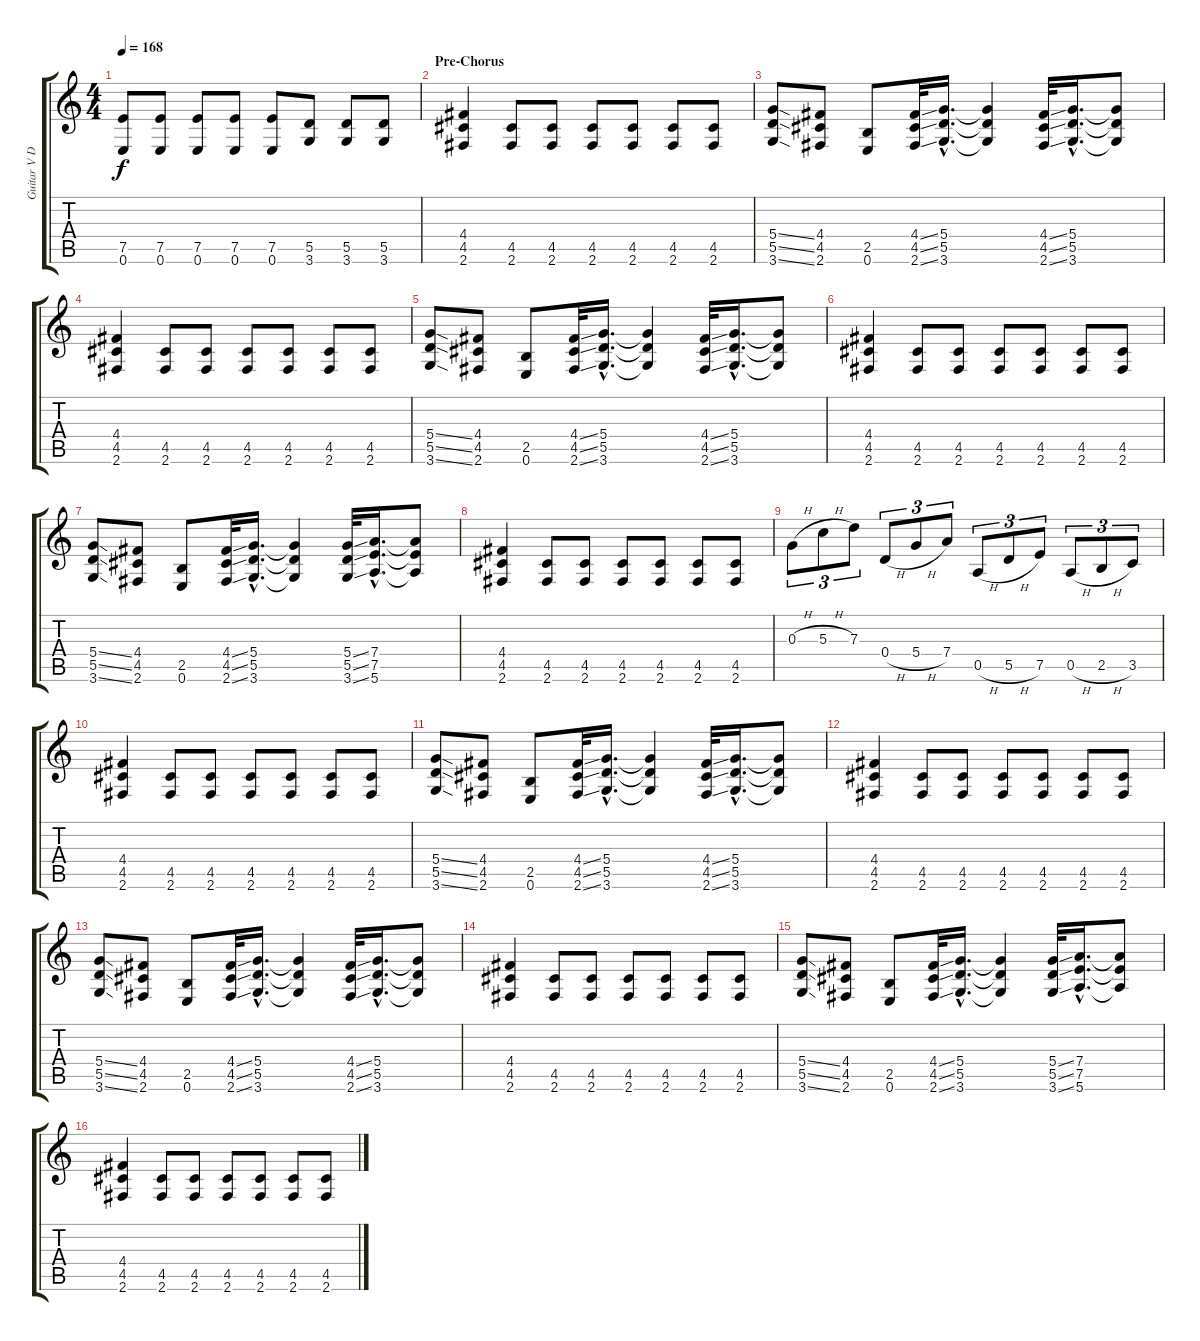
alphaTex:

\track ("Guitar V Distortion" "Guitar V D") {instrument distortionguitar}
\staff {score tabs}
\tuning (E4 B3 G3 D3 A2 E2) {hide}
\ts (4 4)
\tempo 168
\clef g2
\ks c
(7.5 0.6).8{dy f} (7.5 0.6).8 (7.5 0.6).8 (7.5 0.6).8 (7.5 0.6).8 (5.5 3.6).8 (5.5 3.6).8 (5.5 3.6).8 |
\section ("" "Pre-Chorus")
(4.4 4.5 2.6).4 (4.5 2.6).8 (4.5 2.6).8 (4.5 2.6).8 (4.5 2.6).8 (4.5 2.6).8 (4.5 2.6).8 |
(5.4{ss} 5.5{ss} 3.6{ss}).8 (4.4 4.5 2.6).8 (2.5 0.6).8 (4.4{ss} 4.5{ss} 2.6{ss}).32 (5.4{hac} 5.5{hac} 3.6{hac}).16{d} (5.4{t} 5.5{t} 3.6{t}).4 (4.4{ss} 4.5{ss} 2.6{ss}).32 (5.4{hac} 5.5{hac} 3.6{hac}).16{d} (5.4{t} 5.5{t} 3.6{t}).8 |
(4.4 4.5 2.6).4 (4.5 2.6).8 (4.5 2.6).8 (4.5 2.6).8 (4.5 2.6).8 (4.5 2.6).8 (4.5 2.6).8 |
(5.4{ss} 5.5{ss} 3.6{ss}).8 (4.4 4.5 2.6).8 (2.5 0.6).8 (4.4{ss} 4.5{ss} 2.6{ss}).32 (5.4{hac} 5.5{hac} 3.6{hac}).16{d} (5.4{t} 5.5{t} 3.6{t}).4 (4.4{ss} 4.5{ss} 2.6{ss}).32 (5.4{hac} 5.5{hac} 3.6{hac}).16{d} (5.4{t} 5.5{t} 3.6{t}).8 |
(4.4 4.5 2.6).4 (4.5 2.6).8 (4.5 2.6).8 (4.5 2.6).8 (4.5 2.6).8 (4.5 2.6).8 (4.5 2.6).8 |
(5.4{ss} 5.5{ss} 3.6{ss}).8 (4.4 4.5 2.6).8 (2.5 0.6).8 (4.4{ss} 4.5{ss} 2.6{ss}).32 (5.4{hac} 5.5{hac} 3.6{hac}).16{d} (5.4{t} 5.5{t} 3.6{t}).4 (5.4{ss} 5.5{ss} 3.6{ss}).32 (7.4{hac} 7.5{hac} 5.6{hac}).16{d} (7.4{t} 7.5{t} 5.6{t}).8 |
(4.4 4.5 2.6).4 (4.5 2.6).8 (4.5 2.6).8 (4.5 2.6).8 (4.5 2.6).8 (4.5 2.6).8 (4.5 2.6).8 |
0.3{h}.8{tu (3 2)} 5.3{h}.8{tu (3 2)} 7.3.8{tu (3 2)} 0.4{h}.8{tu (3 2)} 5.4{h}.8{tu (3 2)} 7.4.8{tu (3 2)} 0.5{h}.8{tu (3 2)} 5.5{h}.8{tu (3 2)} 7.5.8{tu (3 2)} 0.5{h}.8{tu (3 2)} 2.5{h}.8{tu (3 2)} 3.5.8{tu (3 2)} |
(4.4 4.5 2.6).4 (4.5 2.6).8 (4.5 2.6).8 (4.5 2.6).8 (4.5 2.6).8 (4.5 2.6).8 (4.5 2.6).8 |
(5.4{ss} 5.5{ss} 3.6{ss}).8 (4.4 4.5 2.6).8 (2.5 0.6).8 (4.4{ss} 4.5{ss} 2.6{ss}).32 (5.4{hac} 5.5{hac} 3.6{hac}).16{d} (5.4{t} 5.5{t} 3.6{t}).4 (4.4{ss} 4.5{ss} 2.6{ss}).32 (5.4{hac} 5.5{hac} 3.6{hac}).16{d} (5.4{t} 5.5{t} 3.6{t}).8 |
(4.4 4.5 2.6).4 (4.5 2.6).8 (4.5 2.6).8 (4.5 2.6).8 (4.5 2.6).8 (4.5 2.6).8 (4.5 2.6).8 |
(5.4{ss} 5.5{ss} 3.6{ss}).8 (4.4 4.5 2.6).8 (2.5 0.6).8 (4.4{ss} 4.5{ss} 2.6{ss}).32 (5.4{hac} 5.5{hac} 3.6{hac}).16{d} (5.4{t} 5.5{t} 3.6{t}).4 (4.4{ss} 4.5{ss} 2.6{ss}).32 (5.4{hac} 5.5{hac} 3.6{hac}).16{d} (5.4{t} 5.5{t} 3.6{t}).8 |
(4.4 4.5 2.6).4 (4.5 2.6).8 (4.5 2.6).8 (4.5 2.6).8 (4.5 2.6).8 (4.5 2.6).8 (4.5 2.6).8 |
(5.4{ss} 5.5{ss} 3.6{ss}).8 (4.4 4.5 2.6).8 (2.5 0.6).8 (4.4{ss} 4.5{ss} 2.6{ss}).32 (5.4{hac} 5.5{hac} 3.6{hac}).16{d} (5.4{t} 5.5{t} 3.6{t}).4 (5.4{ss} 5.5{ss} 3.6{ss}).32 (7.4{hac} 7.5{hac} 5.6{hac}).16{d} (7.4{t} 7.5{t} 5.6{t}).8 |
(4.4 4.5 2.6).4 (4.5 2.6).8 (4.5 2.6).8 (4.5 2.6).8 (4.5 2.6).8 (4.5 2.6).8 (4.5 2.6).8
